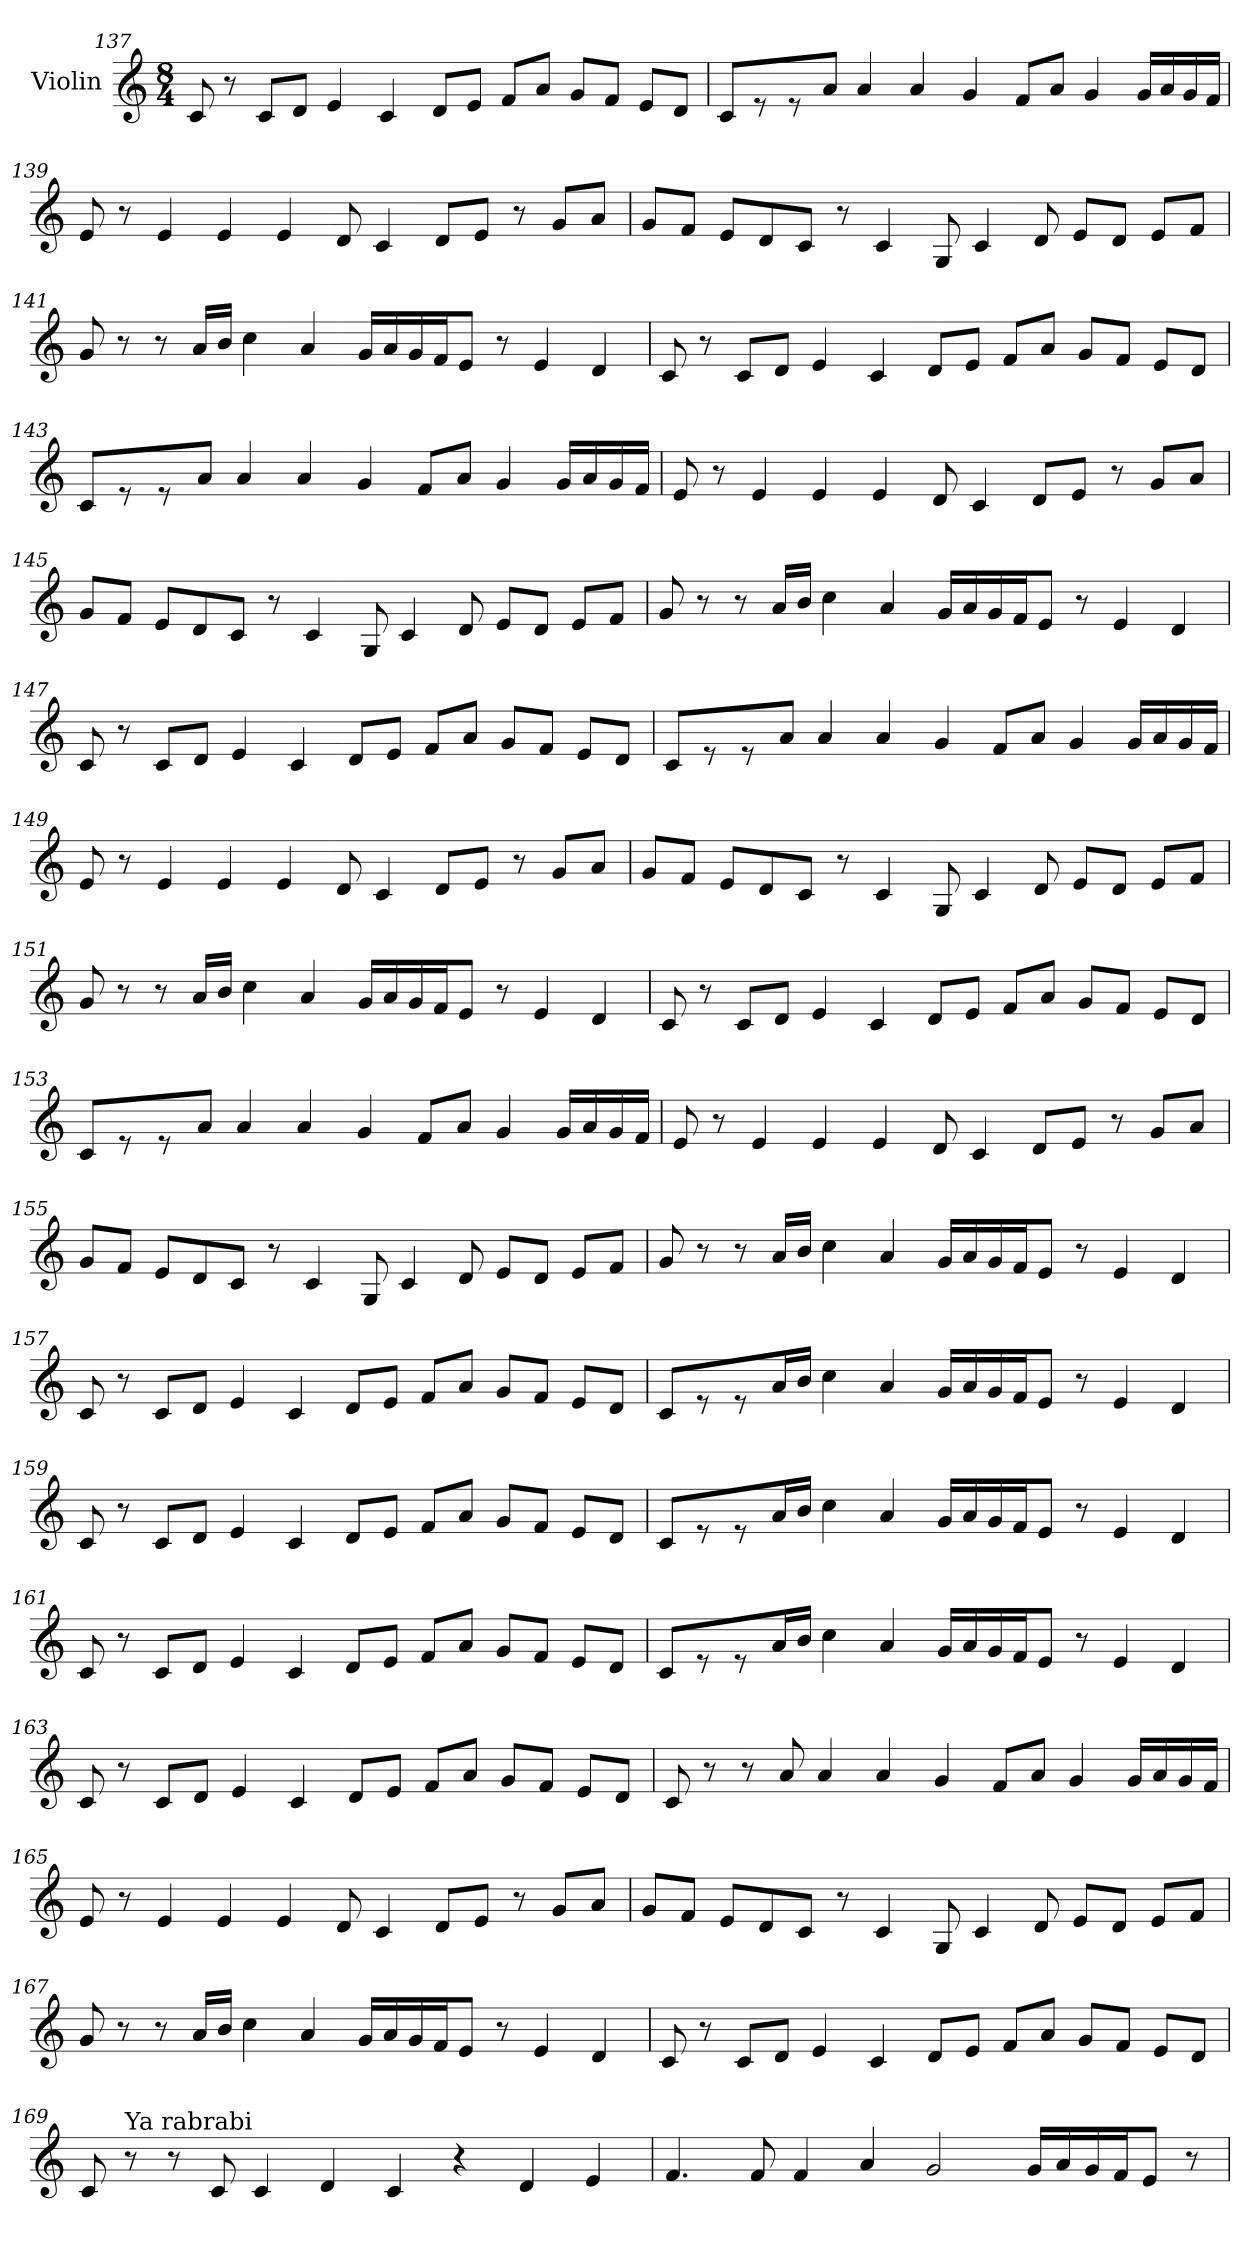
**kern
*part1
*staff1
*I"Violin
*clefG2
*k[]
*M8/4
=137
8c/
8r
8c/L
8d/J
4e/
4c/
8d/L
8e/J
8f/L
8a/J
8g/L
8f/J
8e/L
8d/J
!!LO:LB:g=z
=138
8c/L
8r
8r
8a/J
4a/
4a/
4g/
8f/L
8a/J
4g/
16g/LL
16a/
16g/
16f/JJ
=139
8e/
8r
4e/
4e/
4e/
8d/
4c/
8d/L
8e/J
8r
8g/L
8a/J
!!LO:LB:g=z
=140
8g/L
8f/J
8e/L
8d/
8c/J
8r
4c/
8G/
4c/
8d/
8e/L
8d/J
8e/L
8f/J
=141
8g/
8r
8r
16a/LL
16b/JJ
4cc\
4a/
16g/LL
16a/
16g/
16f/J
8e/J
8r
4e/
4d/
!!LO:PB:g=z
=142
8c/
8r
8c/L
8d/J
4e/
4c/
8d/L
8e/J
8f/L
8a/J
8g/L
8f/J
8e/L
8d/J
=143
8c/L
8r
8r
8a/J
4a/
4a/
4g/
8f/L
8a/J
4g/
16g/LL
16a/
16g/
16f/JJ
!!LO:LB:g=z
=144
8e/
8r
4e/
4e/
4e/
8d/
4c/
8d/L
8e/J
8r
8g/L
8a/J
=145
8g/L
8f/J
8e/L
8d/
8c/J
8r
4c/
8G/
4c/
8d/
8e/L
8d/J
8e/L
8f/J
!!LO:LB:g=z
=146
8g/
8r
8r
16a/LL
16b/JJ
4cc\
4a/
16g/LL
16a/
16g/
16f/J
8e/J
8r
4e/
4d/
=147
8c/
8r
8c/L
8d/J
4e/
4c/
8d/L
8e/J
8f/L
8a/J
8g/L
8f/J
8e/L
8d/J
!!LO:LB:g=z
=148
8c/L
8r
8r
8a/J
4a/
4a/
4g/
8f/L
8a/J
4g/
16g/LL
16a/
16g/
16f/JJ
=149
8e/
8r
4e/
4e/
4e/
8d/
4c/
8d/L
8e/J
8r
8g/L
8a/J
!!LO:LB:g=z
=150
8g/L
8f/J
8e/L
8d/
8c/J
8r
4c/
8G/
4c/
8d/
8e/L
8d/J
8e/L
8f/J
=151
8g/
8r
8r
16a/LL
16b/JJ
4cc\
4a/
16g/LL
16a/
16g/
16f/J
8e/J
8r
4e/
4d/
!!LO:LB:g=z
=152
8c/
8r
8c/L
8d/J
4e/
4c/
8d/L
8e/J
8f/L
8a/J
8g/L
8f/J
8e/L
8d/J
=153
8c/L
8r
8r
8a/J
4a/
4a/
4g/
8f/L
8a/J
4g/
16g/LL
16a/
16g/
16f/JJ
!!LO:LB:g=z
=154
8e/
8r
4e/
4e/
4e/
8d/
4c/
8d/L
8e/J
8r
8g/L
8a/J
=155
8g/L
8f/J
8e/L
8d/
8c/J
8r
4c/
8G/
4c/
8d/
8e/L
8d/J
8e/L
8f/J
!!LO:LB:g=z
=156
8g/
8r
8r
16a/LL
16b/JJ
4cc\
4a/
16g/LL
16a/
16g/
16f/J
8e/J
8r
4e/
4d/
=157
8c/
8r
8c/L
8d/J
4e/
4c/
8d/L
8e/J
8f/L
8a/J
8g/L
8f/J
8e/L
8d/J
!!LO:PB:g=z
=158
8c/L
8r
8r
16a/L
16b/JJ
4cc\
4a/
16g/LL
16a/
16g/
16f/J
8e/J
8r
4e/
4d/
=159
8c/
8r
8c/L
8d/J
4e/
4c/
8d/L
8e/J
8f/L
8a/J
8g/L
8f/J
8e/L
8d/J
!!LO:LB:g=z
=160
8c/L
8r
8r
16a/L
16b/JJ
4cc\
4a/
16g/LL
16a/
16g/
16f/J
8e/J
8r
4e/
4d/
=161
8c/
8r
8c/L
8d/J
4e/
4c/
8d/L
8e/J
8f/L
8a/J
8g/L
8f/J
8e/L
8d/J
!!LO:LB:g=z
=162
8c/L
8r
8r
16a/L
16b/JJ
4cc\
4a/
16g/LL
16a/
16g/
16f/J
8e/J
8r
4e/
4d/
=163
8c/
8r
8c/L
8d/J
4e/
4c/
8d/L
8e/J
8f/L
8a/J
8g/L
8f/J
8e/L
8d/J
!!LO:LB:g=z
=164
8c/
8r
8r
8a/
4a/
4a/
4g/
8f/L
8a/J
4g/
16g/LL
16a/
16g/
16f/JJ
=165
8e/
8r
4e/
4e/
4e/
8d/
4c/
8d/L
8e/J
8r
8g/L
8a/J
!!LO:LB:g=z
=166
8g/L
8f/J
8e/L
8d/
8c/J
8r
4c/
8G/
4c/
8d/
8e/L
8d/J
8e/L
8f/J
=167
8g/
8r
8r
16a/LL
16b/JJ
4cc\
4a/
16g/LL
16a/
16g/
16f/J
8e/J
8r
4e/
4d/
!!LO:LB:g=z
=168
8c/
8r
8c/L
8d/J
4e/
4c/
8d/L
8e/J
8f/L
8a/J
8g/L
8f/J
8e/L
8d/J
=169
8c/
!LO:TX:a:t=Ya rabrabi
8r
8r
8c/
4c/
4d/
4c/
4r
4d/
4e/
!!LO:LB:g=z
=170
4.f/
8f/
4f/
4a/
2g/
16g/LL
16a/
16g/
16f/J
8e/J
8r
=
*-
